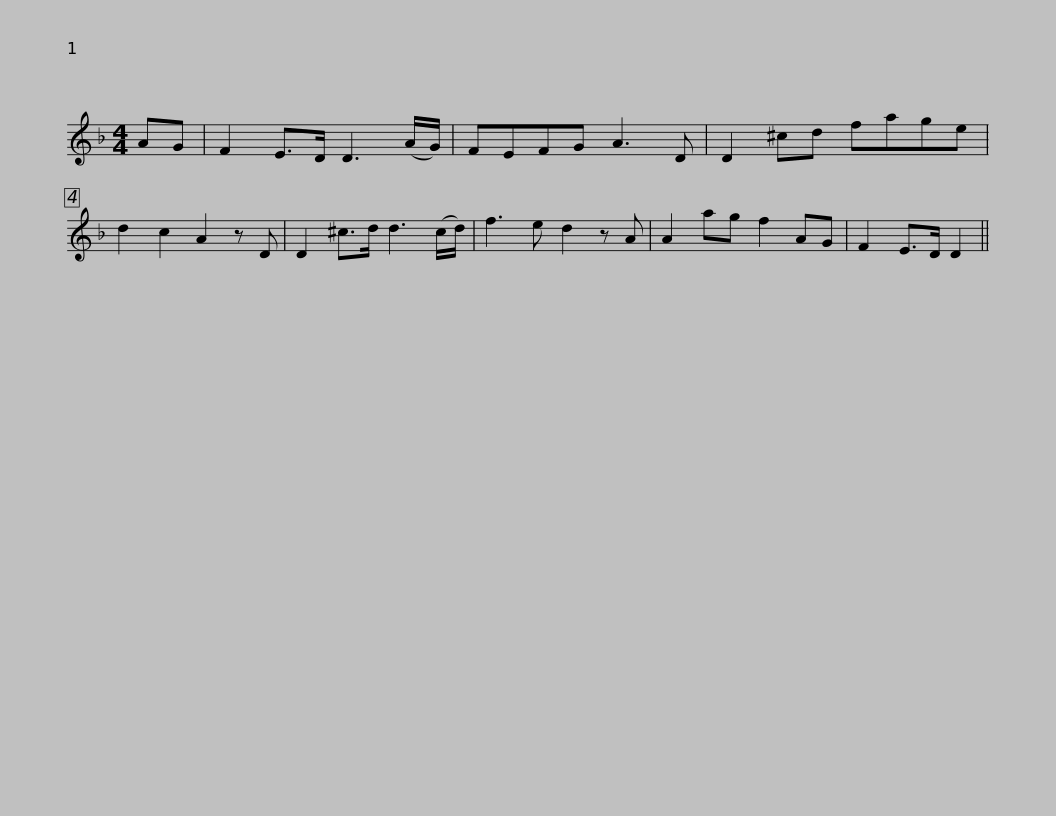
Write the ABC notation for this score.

X:1
L:1/8
M:4/4
I:linebreak $
K:Dmin
V:1 treble
V:1
 AG | F2 E>D D3 (A/G/) | FEFG A3 D | D2 ^cd fage | d2 c2 A2 z D | %5
 D2 ^c>d d3 (c/d/) | f3 e d2 z A |$ A2 ag f2 AG | F2 E>D D2 || %9
